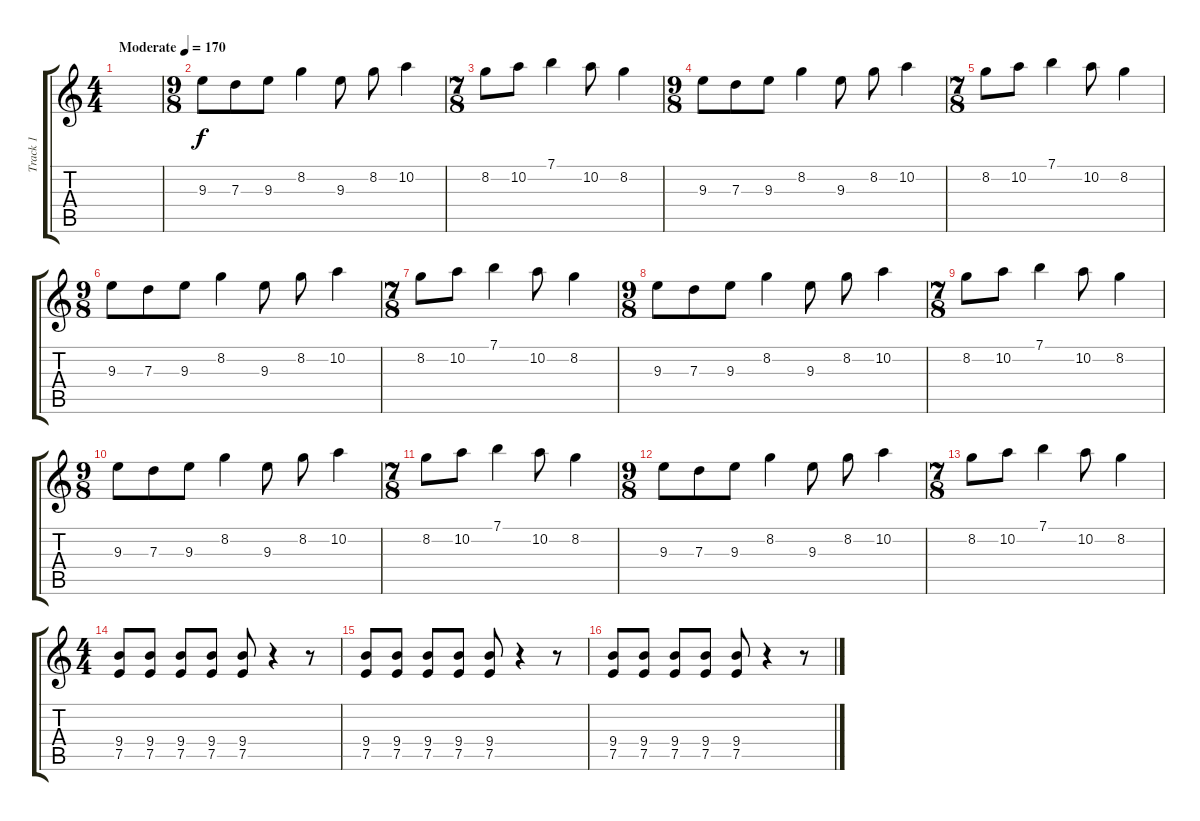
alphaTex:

\track ("Track 1" "Track 1") {instrument distortionguitar}
\staff {score tabs}
\tuning (E4 B3 G3 D3 A2 E2) {hide}
\ts (4 4)
\tempo (170 "Moderate")
\clef g2
\ks c
|
\ts (9 8)
9.3.8 7.3.8 9.3.8 8.2.4 9.3.8 8.2.8 10.2.4 |
\ts (7 8)
8.2.8 10.2.8 7.1.4 10.2.8 8.2.4 |
\ts (9 8)
9.3.8 7.3.8 9.3.8 8.2.4 9.3.8 8.2.8 10.2.4 |
\ts (7 8)
8.2.8 10.2.8 7.1.4 10.2.8 8.2.4 |
\ts (9 8)
9.3.8 7.3.8 9.3.8 8.2.4 9.3.8 8.2.8 10.2.4 |
\ts (7 8)
8.2.8 10.2.8 7.1.4 10.2.8 8.2.4 |
\ts (9 8)
9.3.8 7.3.8 9.3.8 8.2.4 9.3.8 8.2.8 10.2.4 |
\ts (7 8)
8.2.8 10.2.8 7.1.4 10.2.8 8.2.4 |
\ts (9 8)
9.3.8 7.3.8 9.3.8 8.2.4 9.3.8 8.2.8 10.2.4 |
\ts (7 8)
8.2.8 10.2.8 7.1.4 10.2.8 8.2.4 |
\ts (9 8)
9.3.8 7.3.8 9.3.8 8.2.4 9.3.8 8.2.8 10.2.4 |
\ts (7 8)
8.2.8 10.2.8 7.1.4 10.2.8 8.2.4 |
\ts (4 4)
(9.4 7.5).8 (9.4 7.5).8 (9.4 7.5).8 (9.4 7.5).8 (9.4 7.5).8 r.4 r.8 |
(9.4 7.5).8 (9.4 7.5).8 (9.4 7.5).8 (9.4 7.5).8 (9.4 7.5).8 r.4 r.8 |
(9.4 7.5).8 (9.4 7.5).8 (9.4 7.5).8 (9.4 7.5).8 (9.4 7.5).8 r.4 r.8
